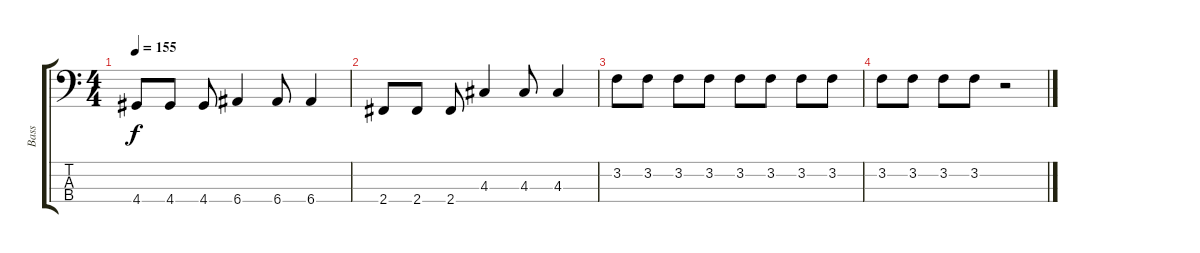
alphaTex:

\track ("Bass" "Bass") {instrument electricbassfinger}
\staff {score tabs}
\tuning (G2 D2 A1 E1) {hide}
\ts (4 4)
\tempo 155
\clef f4
\ks c
4.4.8{dy f} 4.4.8 4.4.8 6.4.4 6.4.8 6.4.4 |
2.4.8 2.4.8 2.4.8 4.3.4 4.3.8 4.3.4 |
3.2.8 3.2.8 3.2.8 3.2.8 3.2.8 3.2.8 3.2.8 3.2.8 |
3.2.8 3.2.8 3.2.8 3.2.8 r.2
